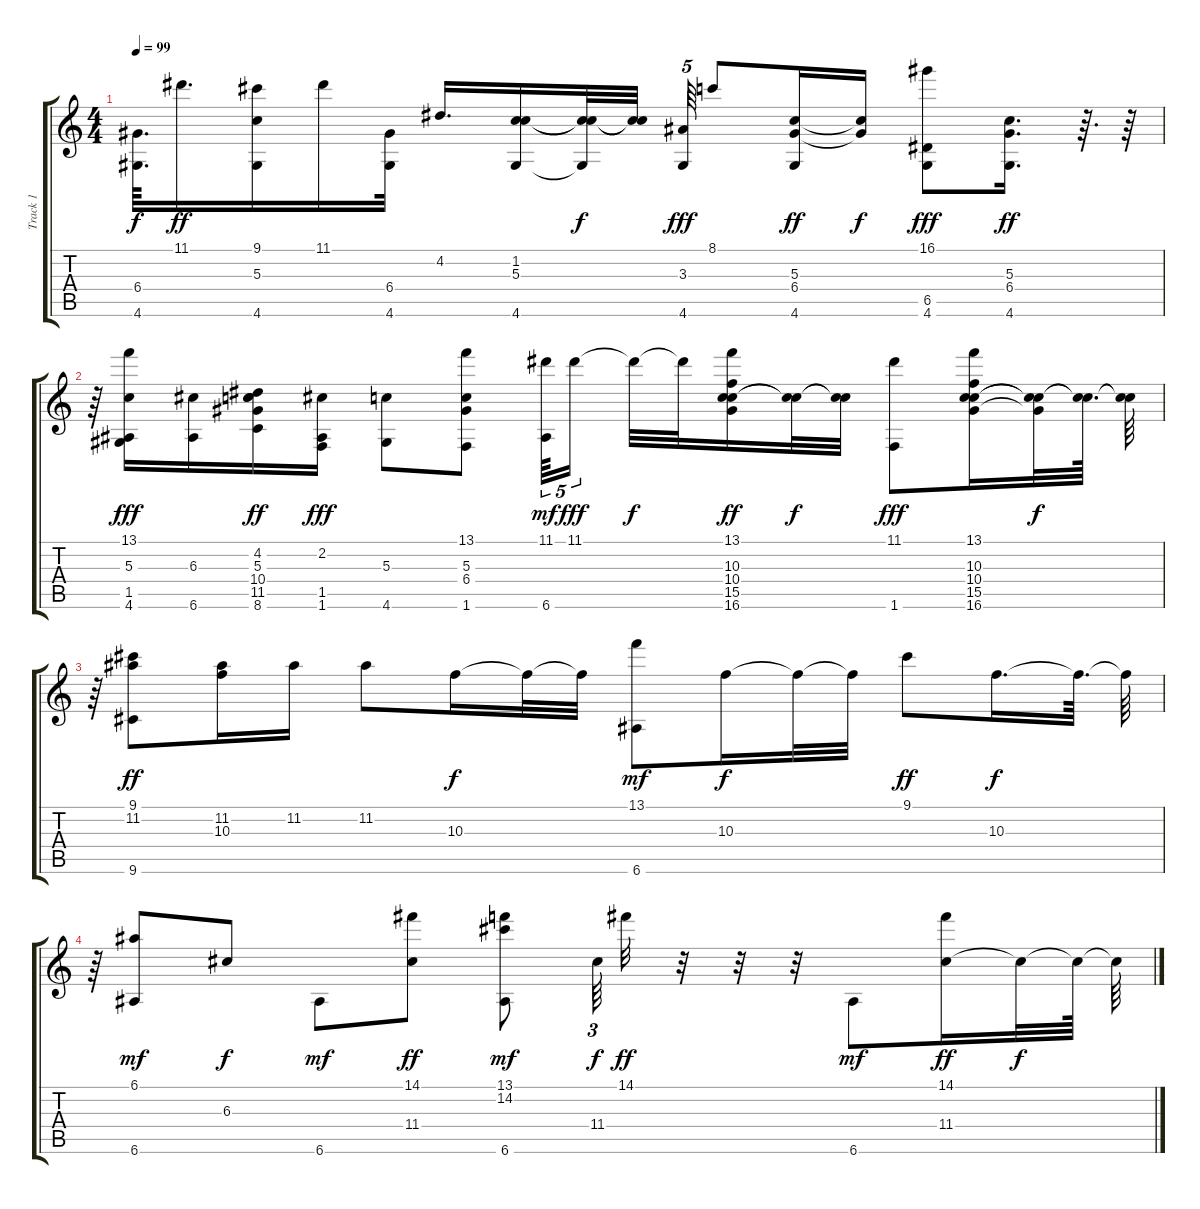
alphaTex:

\track ("Track 1" "Track 1") {instrument acousticguitarsteel}
\staff {score tabs}
\tuning (E4 B3 G3 D3 A2 E2) {hide}
\ts (4 4)
\tempo 99
\clef g2
\ks c
(6.4{t} 4.6{t}).64{d dy f} 11.1.16{d dy ff} (9.1 5.3 4.6).16 11.1.16 (6.4 4.6).32 4.2.16{d} (1.2 5.3 4.6).16 (1.2{t} 5.3{t} 4.6{t}).32{dy f} (1.2{t} 5.3{t}).32{beam splitsecondary} (3.3 4.6).64{tu (5 4) dy fff} 8.1.8 (5.3 6.4 4.6).16{dy ff} (5.3{t} 6.4{t}).16{dy f} (16.1 6.5 4.6).8{dy fff} (5.3 6.4 4.6).16{d dy ff} r.64{d} r.64 |
r.64 (13.1 5.3 1.5 4.6).16{dy fff} (6.3 6.6).16 (4.2 5.3 10.4 11.5 8.6).16{dy ff} (2.2 1.5 1.6).16{dy fff} (5.3 4.6).8 (13.1 5.3 6.4 1.6).8 (11.1 6.6).64{tu (5 4) dy mf} 11.1.16{tu (5 4) dy fff beam splitsecondary} 11.1{t}.32{dy f} 11.1{t}.32 (13.1 10.3 10.4 15.5 16.6).16{dy ff} (10.4{t} 15.5{t}).32{dy f} (10.4{t} 15.5{t}).32 (11.1 1.6).8{dy fff} (13.1 10.3 10.4 15.5 16.6).16 (10.4{t} 15.5{t} 16.6{t}).32{dy f} (10.4{t} 15.5{t}).64{d} (10.4{t} 15.5{t}).64 |
r.64 (9.1 11.2 9.6).8{dy ff} (11.2 10.3).16 11.2.16 11.2.8 10.3.16{dy f} 10.3{t}.32 10.3{t}.32 (13.1 6.6).8{dy mf} 10.3.16{dy f} 10.3{t}.32 10.3{t}.32 9.1.8{dy ff} 10.3.16{d dy f} 10.3{t}.64{d} 10.3{t}.64 |
r.64 (6.1 6.6).8{dy mf} 6.3.8{dy f} 6.6.8{dy mf} (14.1 11.4).8{dy ff} (13.1 14.2 6.6).8{dy mf} 11.4.64{tu (3 2) dy f beam splitsecondary} 14.1.32{dy ff} r.32 r.32 r.32 6.6.8{dy mf} (14.1 11.4).16{dy ff} 11.4{t}.32{dy f} 11.4{t}.64 11.4{t}.64
